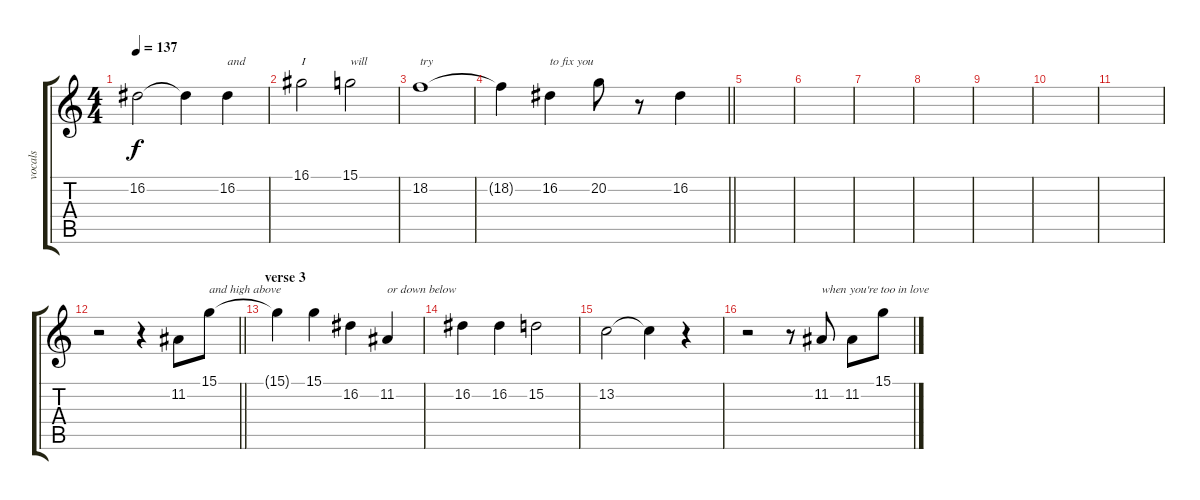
\track ("vocals" "vocals") {instrument flute}
\staff {score tabs}
\tuning (E4 B3 G3 D3 A2 E2) {hide}
\ts (4 4)
\tempo 137
\clef g2
\ks c
16.2{t}.2{dy f} 16.2{t}.4 16.2.4{txt "and"} |
16.1.2{txt "I"} 15.1.2{txt "will"} |
18.2.1{txt "try"} |
\barLineRight lightlight
18.2{t}.4 16.2.4{txt "to fix you"} 20.2.8 r.8 16.2.4 |
|
|
|
|
|
|
|
\barLineRight lightlight
r.2 r.4 11.2.8{volume 9} 15.1.8{txt "and high above"} |
\section ("" "verse 3")
15.1{t}.4 15.1.4 16.2.4 11.2.4{txt "or down below"} |
16.2.4 16.2.4 15.2.2 |
13.2.2 13.2{t}.4 r.4 |
r.2 r.8 11.2.8{txt "when you're too in love"} 11.2.8 15.1.8
